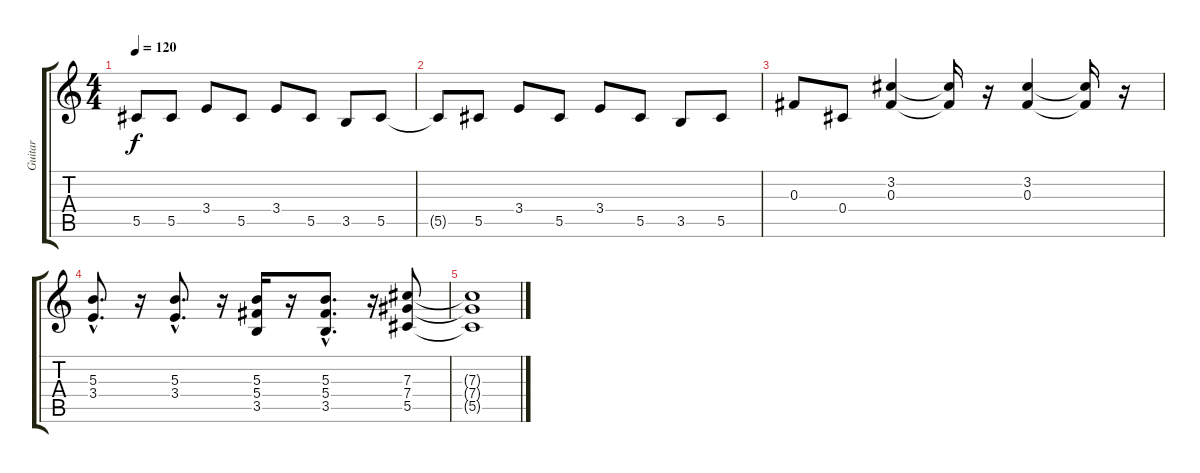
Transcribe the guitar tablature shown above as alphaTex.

\track ("Guitar" "Guitar") {instrument overdrivenguitar}
\staff {score tabs}
\tuning (Eb4 Bb3 Gb3 Db3 Ab2 Eb2) {hide}
\ts (4 4)
\tempo 120
\clef g2
\ks c
5.5{t}.8{dy f} 5.5.8 3.4.8 5.5.8 3.4.8 5.5.8 3.5.8 5.5.8 |
5.5{t}.8 5.5.8 3.4.8 5.5.8 3.4.8 5.5.8 3.5.8 5.5.8 |
0.3.8 0.4.8 (3.2 0.3).4 (3.2{t} 0.3{t}).16 r.16 (3.2 0.3).4 (3.2{t} 0.3{t}).16 r.16 |
(5.3{hac} 3.4{hac}).8{d} r.16 (5.3{hac} 3.4{hac}).8{d} r.16 (5.3 5.4 3.5).16 r.16 (5.3{hac} 5.4{hac} 3.5{hac}).8{d} r.16 (7.3 7.4 5.5).8 |
(7.3{t} 7.4{t} 5.5{t}).1
